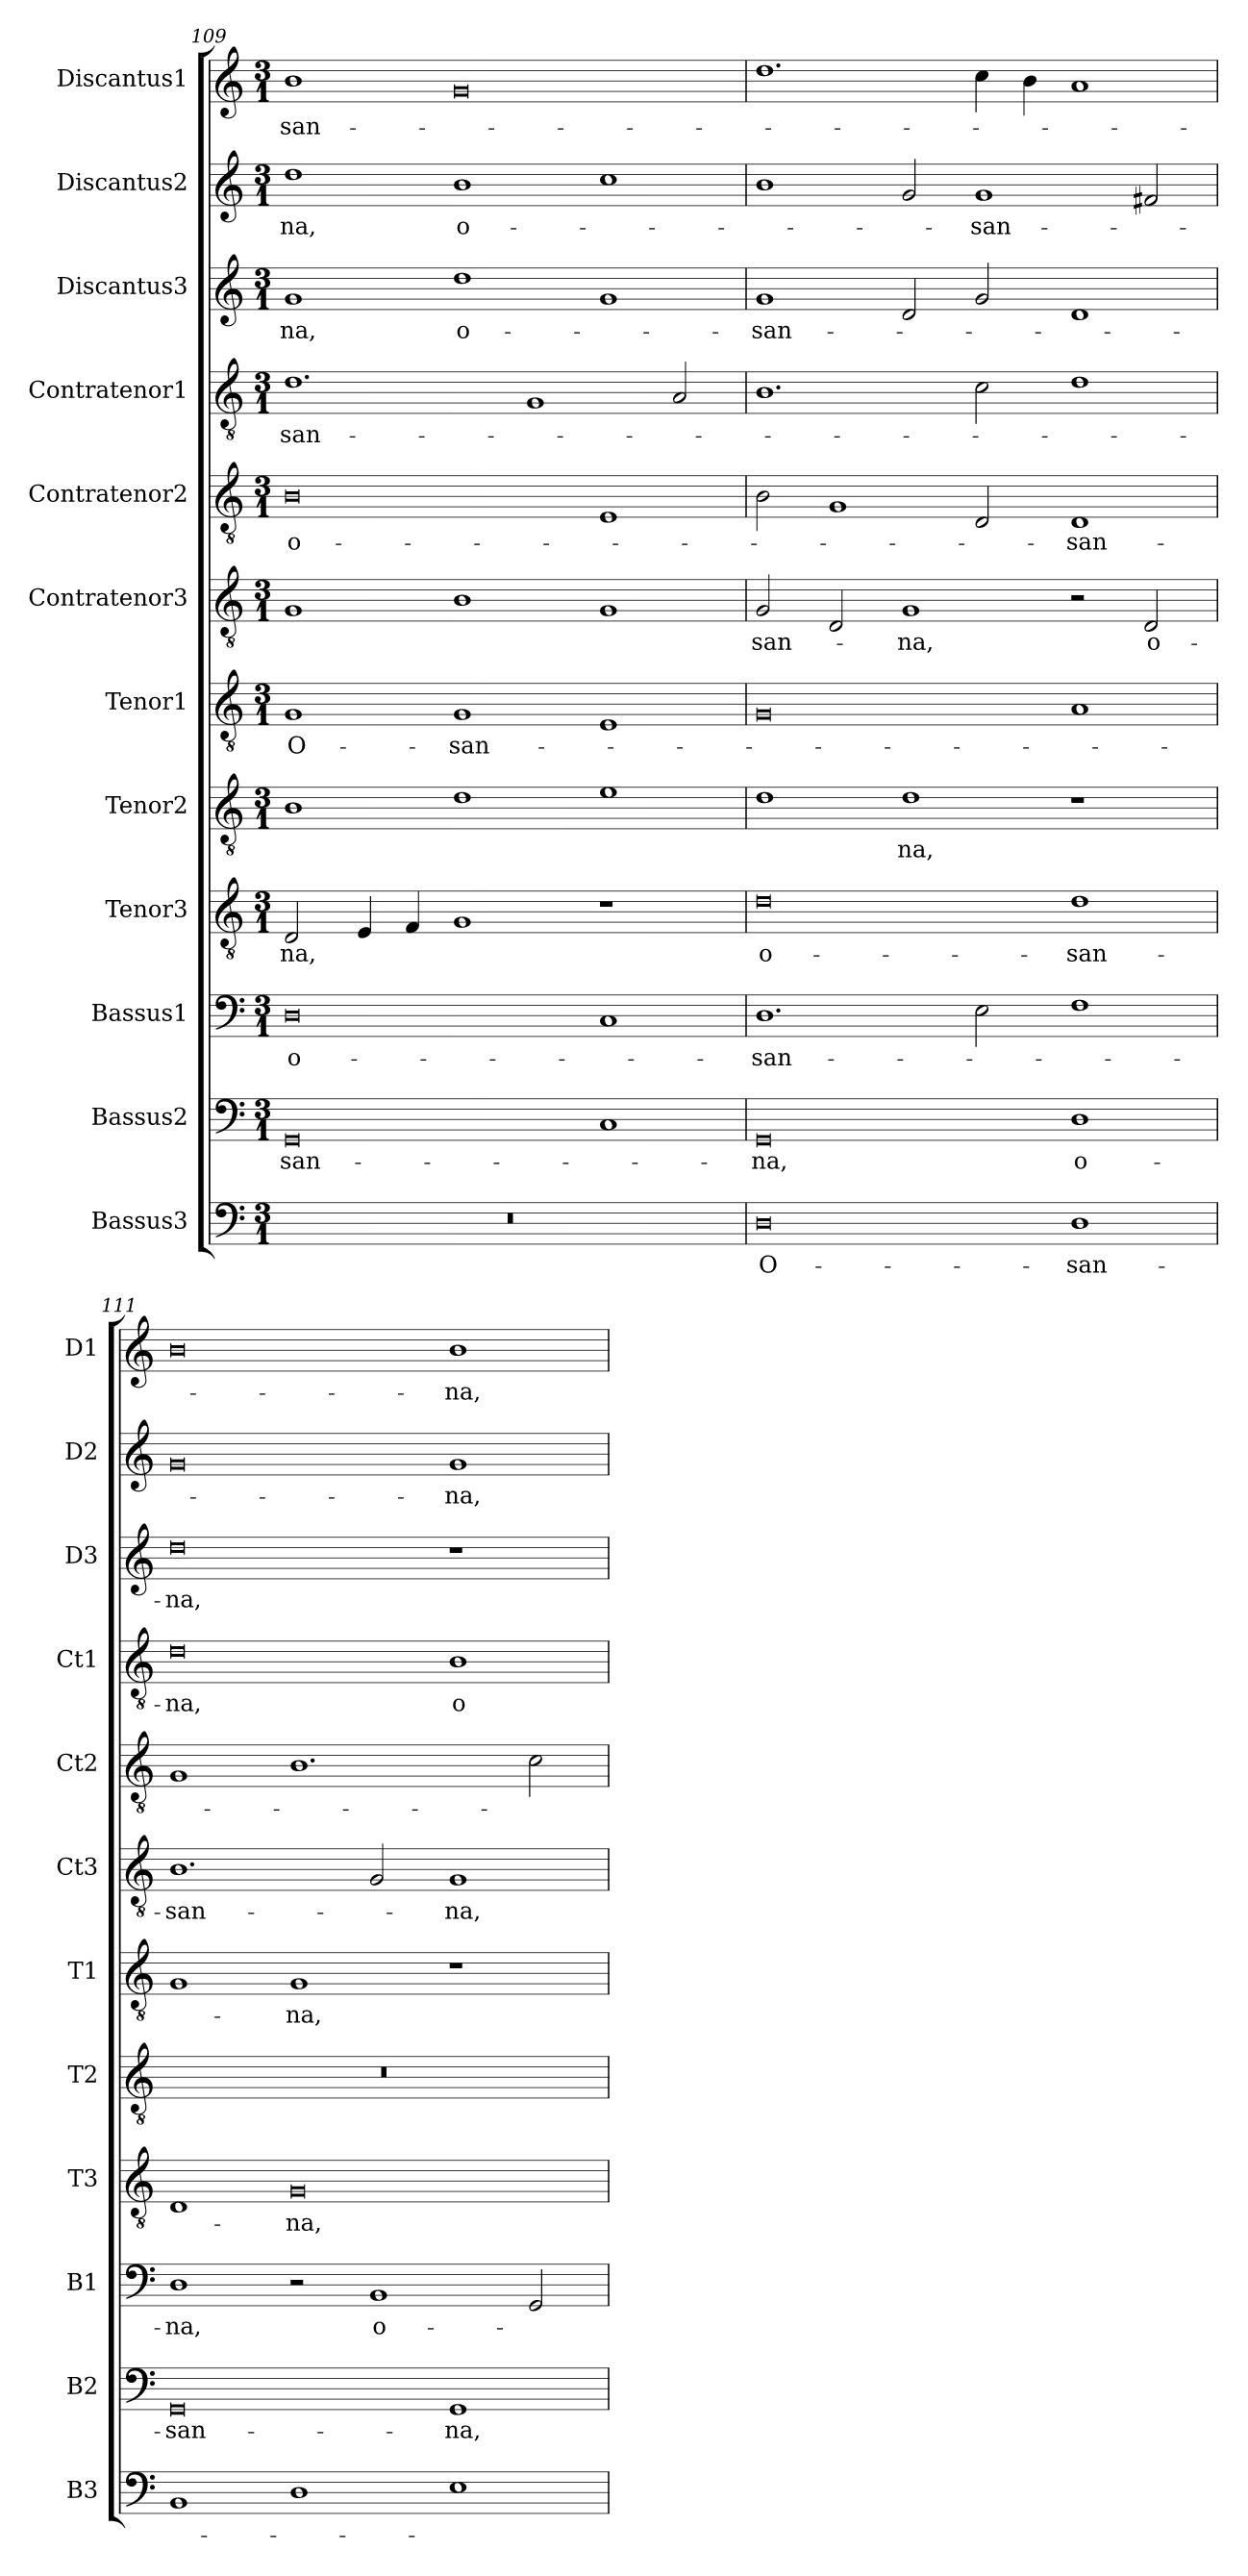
**kern	**text	**kern	**text	**kern	**text	**kern	**text	**kern	**text	**kern	**text	**kern	**text	**kern	**text	**kern	**text	**kern	**text	**kern	**text	**kern	**text
*part12	*part12	*part11	*part11	*part10	*part10	*part9	*part9	*part8	*part8	*part7	*part7	*part6	*part6	*part5	*part5	*part4	*part4	*part3	*part3	*part2	*part2	*part1	*part1
*staff12	*staff12	*staff11	*staff11	*staff10	*staff10	*staff9	*staff9	*staff8	*staff8	*staff7	*staff7	*staff6	*staff6	*staff5	*staff5	*staff4	*staff4	*staff3	*staff3	*staff2	*staff2	*staff1	*staff1
*I"Bassus3	*	*I"Bassus2	*	*I"Bassus1	*	*I"Tenor3	*	*I"Tenor2	*	*I"Tenor1	*	*I"Contratenor3	*	*I"Contratenor2	*	*I"Contratenor1	*	*I"Discantus3	*	*I"Discantus2	*	*I"Discantus1	*
*I'B3	*	*I'B2	*	*I'B1	*	*I'T3	*	*I'T2	*	*I'T1	*	*I'Ct3	*	*I'Ct2	*	*I'Ct1	*	*I'D3	*	*I'D2	*	*I'D1	*
*clefF4	*	*clefF4	*	*clefF4	*	*clefGv2	*	*clefGv2	*	*clefGv2	*	*clefGv2	*	*clefGv2	*	*clefGv2	*	*clefG2	*	*clefG2	*	*clefG2	*
*k[]	*	*k[]	*	*k[]	*	*k[]	*	*k[]	*	*k[]	*	*k[]	*	*k[]	*	*k[]	*	*k[]	*	*k[]	*	*k[]	*
*M3/1	*	*M3/1	*	*M3/1	*	*M3/1	*	*M3/1	*	*M3/1	*	*M3/1	*	*M3/1	*	*M3/1	*	*M3/1	*	*M3/1	*	*M3/1	*
=109	=109	=109	=109	=109	=109	=109	=109	=109	=109	=109	=109	=109	=109	=109	=109	=109	=109	=109	=109	=109	=109	=109	=109
0.r	.	0GG/	-san-	0D\	o-	2D/	-na,	1B\	.	1G/	O-	1G/	.	0B\	o-	1.d\	-san-	1g/	-na,	1dd\	-na,	1b\	-san-
.	.	.	.	.	.	4E/	.	.	.	.	.	.	.	.	.	.	.	.	.	.	.	.	.
.	.	.	.	.	.	4F/	.	.	.	.	.	.	.	.	.	.	.	.	.	.	.	.	.
.	.	.	.	.	.	1G/	.	1d\	.	1G/	-san-	1B\	.	.	.	.	.	1dd\	o-	1b\	o-	0g/	.
.	.	.	.	.	.	.	.	.	.	.	.	.	.	.	.	1G/	.	.	.	.	.	.	.
.	.	1C/	.	1C/	.	1r	.	1e\	.	1E/	.	1G/	.	1E/	.	.	.	1g/	.	1cc\	.	.	.
.	.	.	.	.	.	.	.	.	.	.	.	.	.	.	.	2A/	.	.	.	.	.	.	.
=110	=110	=110	=110	=110	=110	=110	=110	=110	=110	=110	=110	=110	=110	=110	=110	=110	=110	=110	=110	=110	=110	=110	=110
0D\	O-	0GG/	-na,	1.D\	-san-	0d\	o-	1d\	.	0G/	.	2G/	-san-	2B\	.	1.B\	.	1g/	-san-	1b\	.	1.dd\	.
.	.	.	.	.	.	.	.	.	.	.	.	2D/	.	1G/	.	.	.	.	.	.	.	.	.
.	.	.	.	.	.	.	.	1d\	-na,	.	.	1G/	-na,	.	.	.	.	2d/	.	2g/	.	.	.
.	.	.	.	2E\	.	.	.	.	.	.	.	.	.	2D/	.	2c\	.	2g/	.	1g/	-san-	4cc\	.
.	.	.	.	.	.	.	.	.	.	.	.	.	.	.	.	.	.	.	.	.	.	4b\	.
1D\	-san-	1D\	o-	1F\	.	1d\	-san-	1r	.	1A/	.	2r	.	1D/	-san-	1d\	.	1d/	.	.	.	1a/	.
.	.	.	.	.	.	.	.	.	.	.	.	2D/	o-	.	.	.	.	.	.	2f#X/	.	.	.
=111	=111	=111	=111	=111	=111	=111	=111	=111	=111	=111	=111	=111	=111	=111	=111	=111	=111	=111	=111	=111	=111	=111	=111
1BB/	.	0GG/	-san-	1D\	-na,	1D/	.	0.r	.	1G/	.	1.B\	-san-	1G/	.	0d\	-na,	0dd\	-na,	0g/	.	0b\	.
1D\	.	.	.	2r	.	0G/	-na,	.	.	1G/	-na,	.	.	1.B\	.	.	.	.	.	.	.	.	.
.	.	.	.	1BB/	o-	.	.	.	.	.	.	2G/	.	.	.	.	.	.	.	.	.	.	.
1E\	.	1GG/	-na,	.	.	.	.	.	.	1r	.	1G/	-na,	.	.	1B\	o-	1r	.	1g/	-na,	1b\	-na,
.	.	.	.	2GG/	.	.	.	.	.	.	.	.	.	2c\	.	.	.	.	.	.	.	.	.
=	=	=	=	=	=	=	=	=	=	=	=	=	=	=	=	=	=	=	=	=	=	=	=
*-	*-	*-	*-	*-	*-	*-	*-	*-	*-	*-	*-	*-	*-	*-	*-	*-	*-	*-	*-	*-	*-	*-	*-
